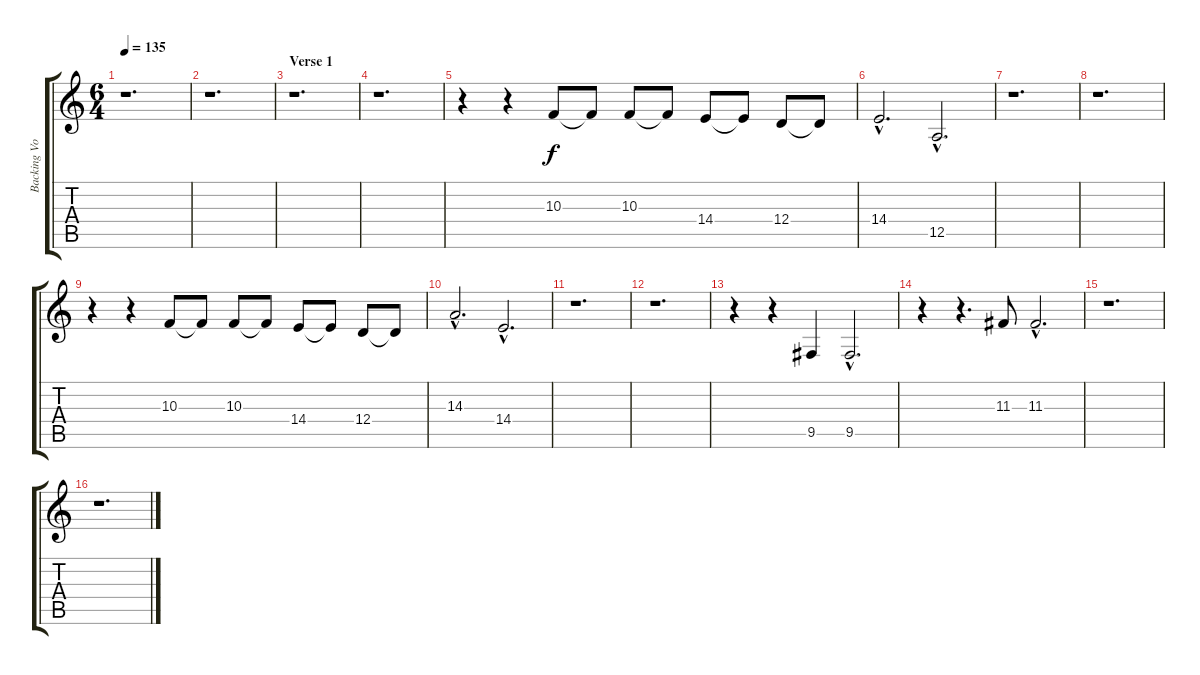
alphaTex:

\track ("Backing Vox" "Backing Vo") {instrument pad4choir}
\staff {score tabs}
\tuning (E4 B3 G3 D3 A2 E2) {hide}
\ts (6 4)
\tempo 135
\clef g2
\ks c
r.1{d dy f} |
r.1{d} |
\section ("" "Verse 1")
r.1{d} |
r.1{d} |
r.4 r.4 10.3.8 10.3{t}.8 10.3.8 10.3{t}.8 14.4.8 14.4{t}.8 12.4.8 12.4{t}.8 |
14.4{hac}.2{d} 12.5{hac}.2{d} |
r.1{d} |
r.1{d} |
r.4 r.4 10.3.8 10.3{t}.8 10.3.8 10.3{t}.8 14.4.8 14.4{t}.8 12.4.8 12.4{t}.8 |
14.3{hac}.2{d} 14.4{hac}.2{d} |
r.1{d} |
r.1{d} |
r.4 r.4 9.5.4 9.5{hac}.2{d} |
r.4 r.4{d} 11.3.8 11.3{hac}.2{d} |
r.1{d} |
r.1{d}
